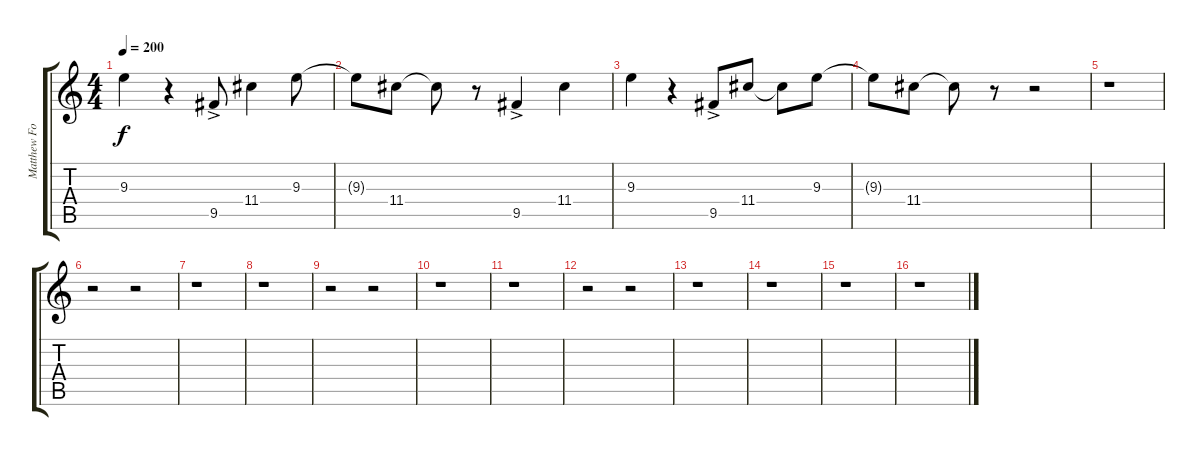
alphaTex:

\track ("Matthew Fox" "Matthew Fo") {instrument distortionguitar}
\staff {score tabs}
\tuning (E4 B3 G3 D3 A2 E2) {hide}
\ts (4 4)
\tempo 200
\clef g2
\ks c
9.3.4{dy f} r.4 9.5{ac}.8 11.4.4 9.3.8 |
9.3{t}.8 11.4.8 11.4{t}.8 r.8 9.5{ac}.4 11.4.4 |
9.3.4 r.4 9.5{ac}.8 11.4.8 11.4{t}.8 9.3.8 |
9.3{t}.8 11.4.8 11.4{t}.8 r.8 r.2 |
r.1 |
r.2 r.2 |
r.1 |
r.1 |
r.2 r.2 |
r.1 |
r.1 |
r.2 r.2 |
r.1 |
r.1 |
r.1 |
r.1
